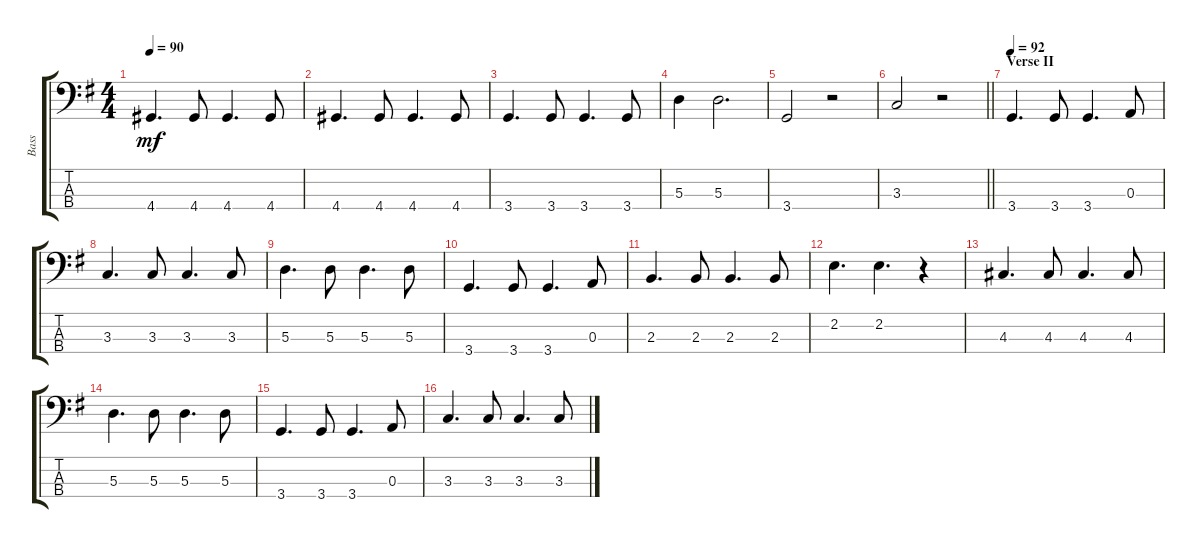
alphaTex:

\track ("Bass" "Bass") {instrument electricbassfinger}
\staff {score tabs}
\tuning (G2 D2 A1 E1) {hide}
\ts (4 4)
\tempo 90
\clef f4
\ks g
4.4.4{d dy mf} 4.4.8 4.4.4{d} 4.4.8 |
4.4.4{d} 4.4.8 4.4.4{d} 4.4.8 |
3.4.4{d} 3.4.8 3.4.4{d} 3.4.8 |
5.3.4 5.3.2{d} |
3.4.2 r.2 |
\barLineRight lightlight
3.3.2 r.2 |
\section ("" "Verse II")
\tempo 92
3.4.4{d} 3.4.8 3.4.4{d} 0.3.8 |
3.3.4{d} 3.3.8 3.3.4{d} 3.3.8 |
5.3.4{d} 5.3.8 5.3.4{d} 5.3.8 |
3.4.4{d} 3.4.8 3.4.4{d} 0.3.8 |
2.3.4{d} 2.3.8 2.3.4{d} 2.3.8 |
2.2.4{d} 2.2.4{d} r.4 |
4.3.4{d} 4.3.8 4.3.4{d} 4.3.8 |
5.3.4{d} 5.3.8 5.3.4{d} 5.3.8 |
3.4.4{d} 3.4.8 3.4.4{d} 0.3.8 |
3.3.4{d} 3.3.8 3.3.4{d} 3.3.8
